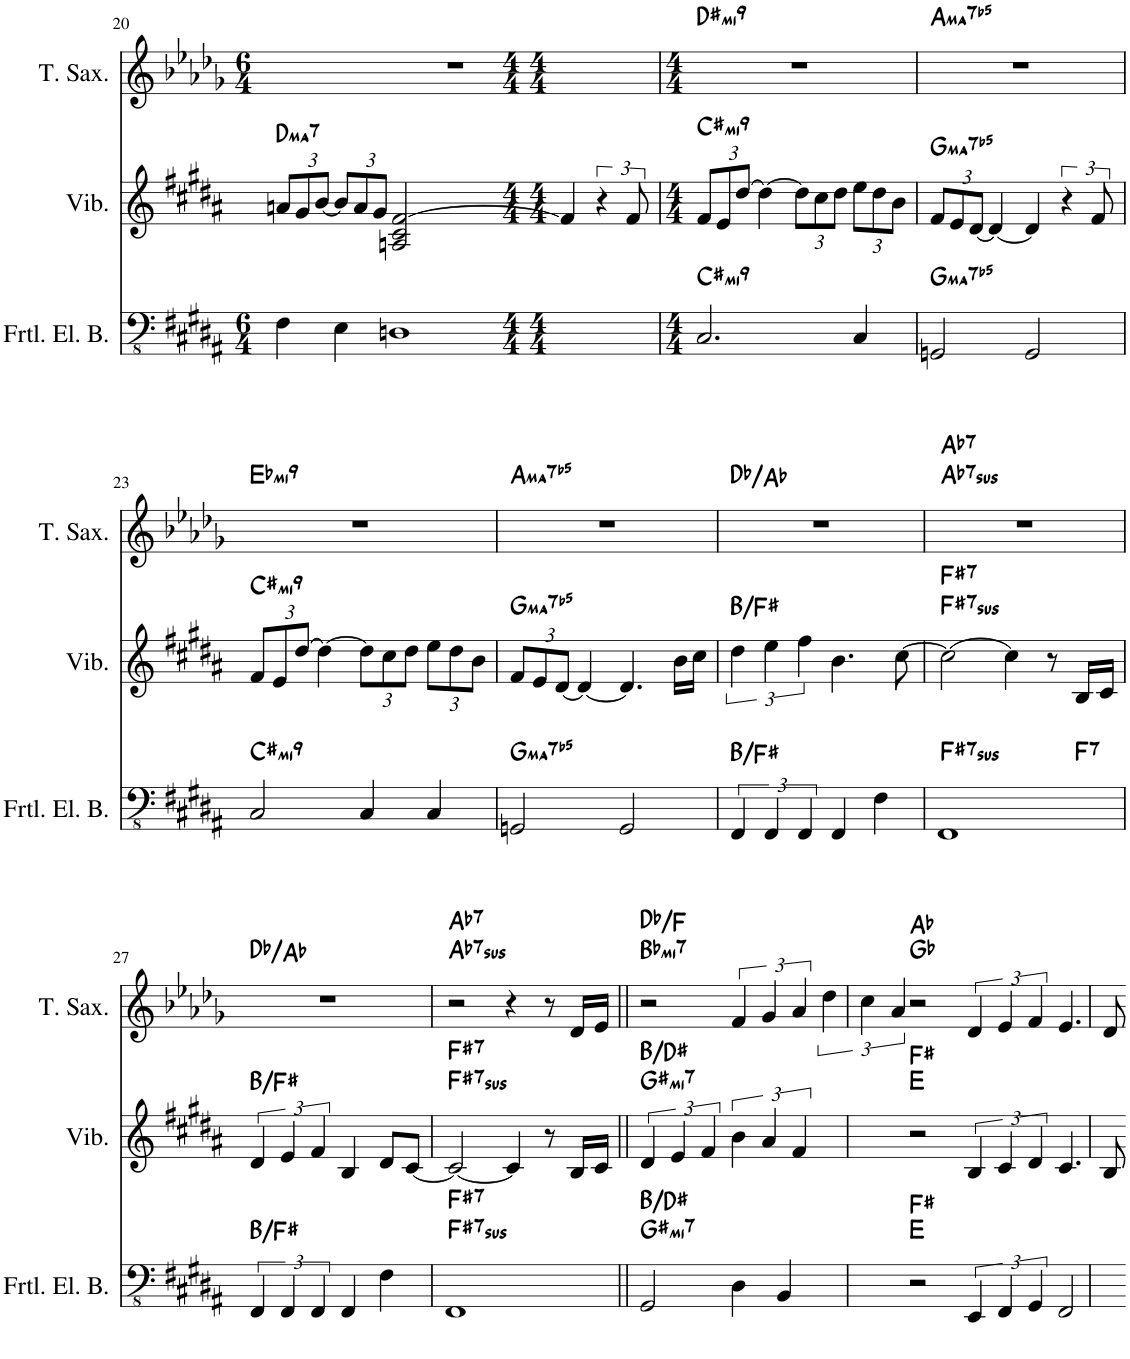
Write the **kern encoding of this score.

**kern	**harte	**kern	**harte	**kern	**harte
*part3	*part3	*part2	*part2	*part1	*part1
*staff3	*	*staff2	*	*staff1	*
*I"Fretless Electric Bass	*	*I"Vibraphone	*	*I"Tenor Saxophone	*
*I'Frtl. El. B.	*	*I'Vib.	*	*I'T. Sax.	*
!!LO:PB:g=z
*clefFv4	*	*clefG2	*	*clefG2	*
*	*	*	*	*Trd8c14	*
*k[f#c#g#d#a#]	*	*k[f#c#g#d#a#]	*	*k[b-e-a-d-g-]	*
*M6/4	*	*M4/4	*	*M6/4	*
*	*	*Xbrackettup	*	*	*
=20	=20	=20	=20	=20	=20
!	!	!	!LO:H:kt=ma7	!	!
4FF#\	.	12an/L	D:maj7	1.r	.
.	.	12g#/	.	.	.
.	.	[12b/J	.	.	.
4EE\	.	12b/L]	.	.	.
.	.	12a/	.	.	.
.	.	12g#/J	.	.	.
1DDn	.	2An/ 2c#/ [2f#/	.	.	.
.	.	4f#/]	.	.	.
*	*	*brackettup	*	*	*
.	.	6r	.	.	.
.	.	12f#/	.	.	.
=21	=21	=21	=21	=21	=21
*M4/4	*	*M4/4	*	*M4/4	*
*	*	*Xbrackettup	*	*	*
!	!LO:H:kt=mi9	!	!LO:H:kt=mi9	!	!LO:H:kt=mi9
2.CC#/	C#:min9	12f#/L	C#:min9	1r	D#:min9
.	.	12e/	.	.	.
.	.	[12dd#/J	.	.	.
.	.	4dd#\_	.	.	.
.	.	12dd#\L]	.	.	.
.	.	12cc#\	.	.	.
.	.	12dd#\J	.	.	.
4CC#/	.	12ee\L	.	.	.
.	.	12dd#\	.	.	.
.	.	12b\J	.	.	.
=22	=22	=22	=22	=22	=22
!	!LO:H:kt=ma7	!	!LO:H:kt=ma7	!	!LO:H:kt=ma7
2GGGn/	G:(3,b5,7)	12f#/L	G:(3,b5,7)	1r	A:(3,b5,7)
.	.	12e/	.	.	.
.	.	[12d#/J	.	.	.
.	.	4d#/_	.	.	.
2GGG/	.	4d#/]	.	.	.
*	*	*brackettup	*	*	*
.	.	6r	.	.	.
.	.	12f#/	.	.	.
!!LO:LB:g=z
=23	=23	=23	=23	=23	=23
*	*	*Xbrackettup	*	*	*
!	!LO:H:kt=mi9	!	!LO:H:kt=mi9	!	!LO:H:kt=mi9
2CC#/	C#:min9	12f#/L	C#:min9	1r	Eb:min9
.	.	12e/	.	.	.
.	.	[12dd#/J	.	.	.
.	.	4dd#\_	.	.	.
4CC#/	.	12dd#\L]	.	.	.
.	.	12cc#\	.	.	.
.	.	12dd#\J	.	.	.
4CC#/	.	12ee\L	.	.	.
.	.	12dd#\	.	.	.
.	.	12b\J	.	.	.
=24	=24	=24	=24	=24	=24
!	!LO:H:kt=ma7	!	!LO:H:kt=ma7	!	!LO:H:kt=ma7
2GGGn/	G:(3,b5,7)	12f#/L	G:(3,b5,7)	1r	A:(3,b5,7)
.	.	12e/	.	.	.
.	.	[12d#/J	.	.	.
.	.	4d#/_	.	.	.
2GGG/	.	4.d#/]	.	.	.
.	.	16b\LL	.	.	.
.	.	16cc#\JJ	.	.	.
=25	=25	=25	=25	=25	=25
*	*	*brackettup	*	*	*
6FFF#/	B:maj/5	6dd#\	B:maj/5	1r	Db:maj/5
6FFF#/	.	6ee\	.	.	.
6FFF#/	.	6ff#\	.	.	.
4FFF#/	.	4.b\	.	.	.
4FF#\	.	.	.	.	.
.	.	[8cc#\	.	.	.
=26	=26	=26	=26	=26	=26
!	!LO:H:kt=7sus	!	!LO:H:n=1:kt=7sus	!	!
!	!	!	!LO:H:n=2:kt=7	!	!LO:H:n=1:kt=7sus
!	!	!	!	!	!LO:H:n=2:kt=7
*^	*	*	*	*	*
1FFF#	2..ryy	F#:sus4(7)	2cc#\_	F#:sus4(7) F#:7	1r	Ab:sus4(7) Ab:7
.	.	.	4cc#\]	.	.	.
.	.	.	8r	.	.	.
!	!	!LO:H:kt=7	!	!	!	!
.	8ryy	F:7	16B/LL	.	.	.
.	.	.	16c#/JJ	.	.	.
*v	*v	*	*	*	*	*
!!LO:LB:g=z
=27	=27	=27	=27	=27	=27
6FFF#/	B:maj/5	6d#/	B:maj/5	1r	Db:maj/5
6FFF#/	.	6e/	.	.	.
6FFF#/	.	6f#/	.	.	.
4FFF#/	.	4B/	.	.	.
4FF#\	.	8d#/L	.	.	.
.	.	[8c#/J	.	.	.
=28	=28	=28	=28	=28	=28
!	!LO:H:n=1:kt=7sus	!	!	!	!
!	!LO:H:n=2:kt=7	!	!LO:H:n=1:kt=7sus	!	!
!	!	!	!LO:H:n=2:kt=7	!	!LO:H:n=1:kt=7sus
!	!	!	!	!	!LO:H:n=2:kt=7
1FFF#	F#:sus4(7) F#:7	2c#/_	F#:sus4(7) F#:7	2r	Ab:sus4(7) Ab:7
.	.	4c#/]	.	4r	.
.	.	8r	.	8r	.
.	.	16B/LL	.	16d-/LL	.
.	.	16c#/JJ	.	16e-/JJ	.
=29||	=29||	=29||	=29||	=29||	=29||
!	!LO:H:n=1:kt=mi7	!	!LO:H:n=1:kt=mi7	!	!LO:H:n=1:kt=mi7
2GGG#/	G#:min7 B:maj/3	6d#/	G#:min7 B:maj/3	2r	Bb:min7 Db:maj/3
.	.	6e/	.	.	.
.	.	6f#/	.	.	.
4DD#\	.	6b\	.	6f/	.
.	.	6a#/	.	6g-/	.
4BBB/	.	.	.	.	.
.	.	6f#/	.	6a-/	.
2ryy	.	2ryy	.	6dd-\	.
.	.	.	.	6cc\	.
.	.	.	.	6a-/	.
=30	=30	=30	=30	=30	=30
2r	E:maj F#:maj	2r	E:maj F#:maj	2r	Gb:maj Ab:maj
6EEE/	.	6B/	.	6d-/	.
6FFF#/	.	6c#/	.	6e-/	.
6GGG#/	.	6d#/	.	6f/	.
2FFF#/	.	4.c#/	.	4.e-/	.
.	.	8B/	.	8d-/	.
=	=	=	=	=	=
*-	*-	*-	*-	*-	*-
